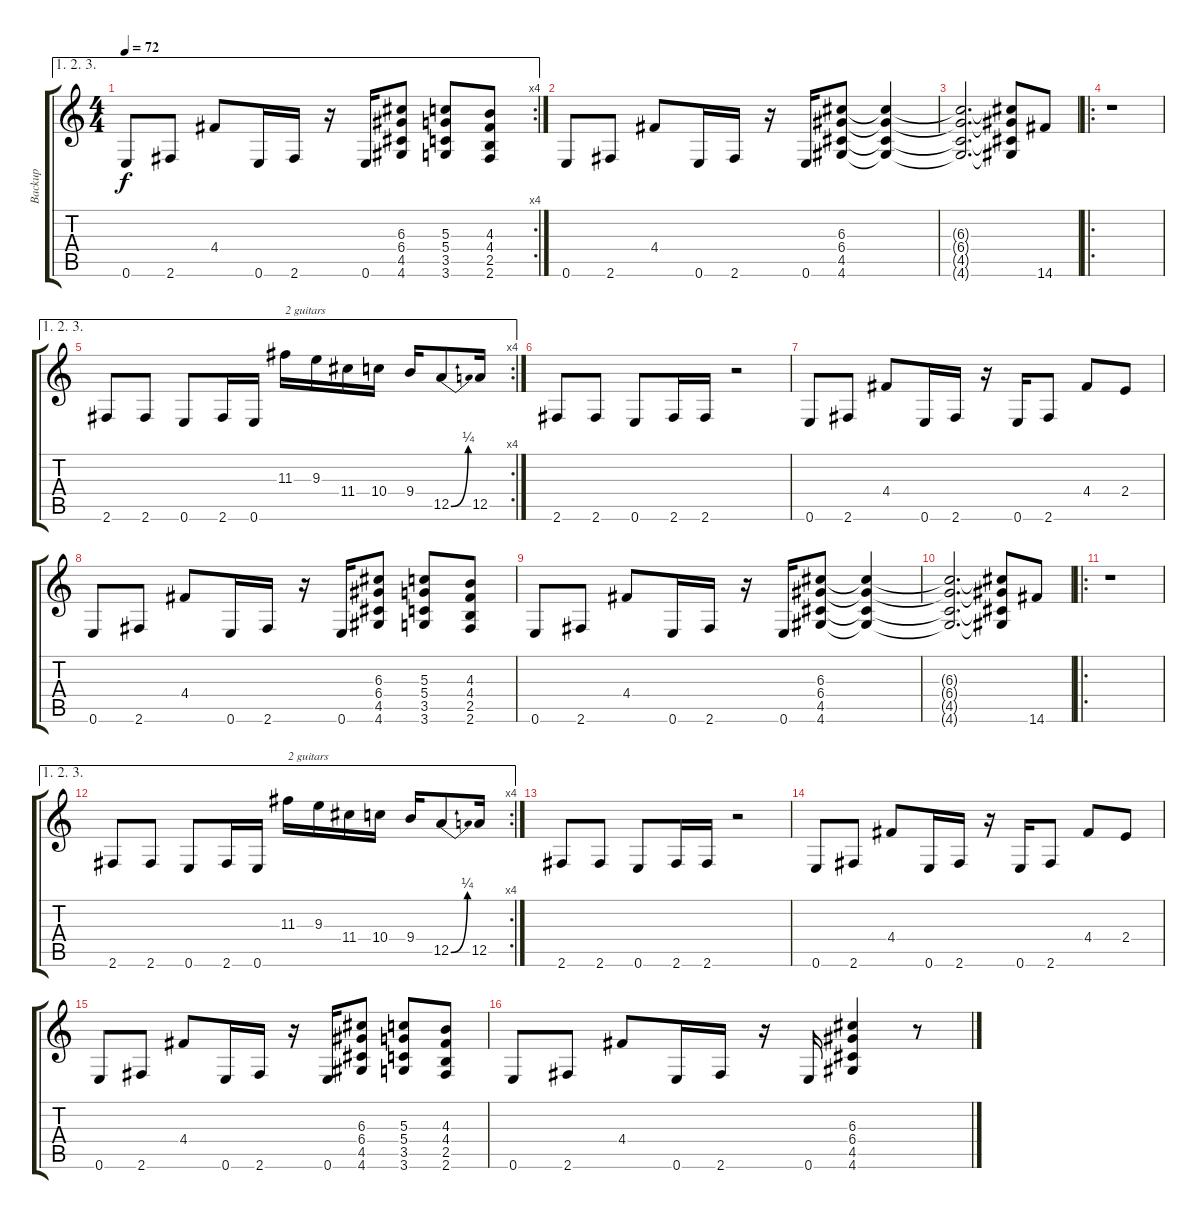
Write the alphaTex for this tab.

\track ("Backup" "Backup") {mute instrument overdrivenguitar}
\staff {score tabs}
\tuning (E4 B3 G3 D3 A2 E2) {hide}
\ae (1 2 3)
\rc 4
\ts (4 4)
\tempo 72
\clef g2
\ks c
0.6.8{dy f} 2.6.8 4.4.8 0.6.16 2.6.16 r.16 0.6.16 (6.3 6.4 4.5 4.6).8 (5.3 5.4 3.5 3.6).8 (4.3 4.4 2.5 2.6).8 |
0.6.8 2.6.8 4.4.8 0.6.16 2.6.16 r.16 0.6.16 (6.3 6.4 4.5 4.6).8 (6.3{t} 6.4{t} 4.5{t} 4.6{t}).4 |
(6.3{t} 6.4{t} 4.5{t} 4.6{t}).2{d} (6.3{t} 6.4{t} 4.5{t} 4.6{t}).8 14.6.8 |
\ro
r.1 |
\ae (1 2 3)
\rc 4
2.6.8 2.6.8 0.6.8 2.6.16 0.6.16 11.3.16{txt "2 guitars"} 9.3.16 11.4.16 10.4.16 9.4.16 12.5{be (bend 0 0 60 1)}.8 12.5.16 |
2.6.8 2.6.8 0.6.8 2.6.16 2.6.16 r.2 |
0.6.8 2.6.8 4.4.8 0.6.16 2.6.16 r.16 0.6.16 2.6.8 4.4.8 2.4.8 |
0.6.8 2.6.8 4.4.8 0.6.16 2.6.16 r.16 0.6.16 (6.3 6.4 4.5 4.6).8 (5.3 5.4 3.5 3.6).8 (4.3 4.4 2.5 2.6).8 |
0.6.8 2.6.8 4.4.8 0.6.16 2.6.16 r.16 0.6.16 (6.3 6.4 4.5 4.6).8 (6.3{t} 6.4{t} 4.5{t} 4.6{t}).4 |
(6.3{t} 6.4{t} 4.5{t} 4.6{t}).2{d} (6.3{t} 6.4{t} 4.5{t} 4.6{t}).8 14.6.8 |
\ro
r.1 |
\ae (1 2 3)
\rc 4
2.6.8 2.6.8 0.6.8 2.6.16 0.6.16 11.3.16{txt "2 guitars"} 9.3.16 11.4.16 10.4.16 9.4.16 12.5{be (bend 0 0 60 1)}.8 12.5.16 |
2.6.8 2.6.8 0.6.8 2.6.16 2.6.16 r.2 |
0.6.8 2.6.8 4.4.8 0.6.16 2.6.16 r.16 0.6.16 2.6.8 4.4.8 2.4.8 |
0.6.8 2.6.8 4.4.8 0.6.16 2.6.16 r.16 0.6.16 (6.3 6.4 4.5 4.6).8 (5.3 5.4 3.5 3.6).8 (4.3 4.4 2.5 2.6).8 |
0.6.8 2.6.8 4.4.8 0.6.16 2.6.16 r.16 0.6.16 (6.3 6.4 4.5 4.6).4 r.8
